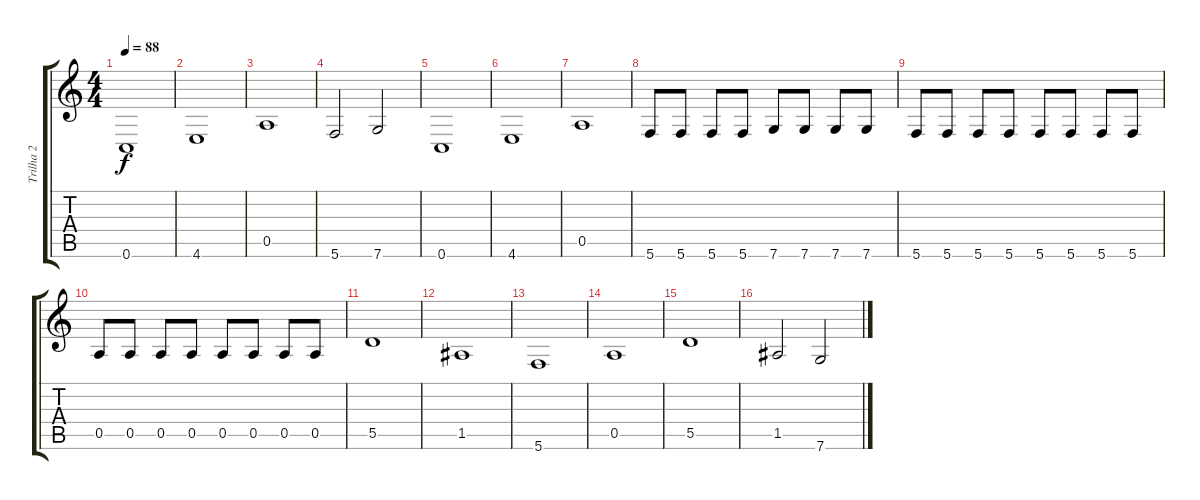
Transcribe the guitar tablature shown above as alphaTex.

\track ("Trilha 2" "Trilha 2") {instrument electricbassfinger}
\staff {score tabs}
\tuning (E4 B3 G3 D3 A2 C2) {hide}
\ts (4 4)
\tempo 88
\clef g2
\ks c
0.6.1{dy f} |
4.6.1 |
0.5.1 |
5.6.2 7.6.2 |
0.6.1 |
4.6.1 |
0.5.1 |
5.6.8 5.6.8 5.6.8 5.6.8 7.6.8 7.6.8 7.6.8 7.6.8 |
5.6.8 5.6.8 5.6.8 5.6.8 5.6.8 5.6.8 5.6.8 5.6.8 |
0.5.8 0.5.8 0.5.8 0.5.8 0.5.8 0.5.8 0.5.8 0.5.8 |
5.5.1 |
1.5.1 |
5.6.1 |
0.5.1 |
5.5.1 |
1.5.2 7.6.2
